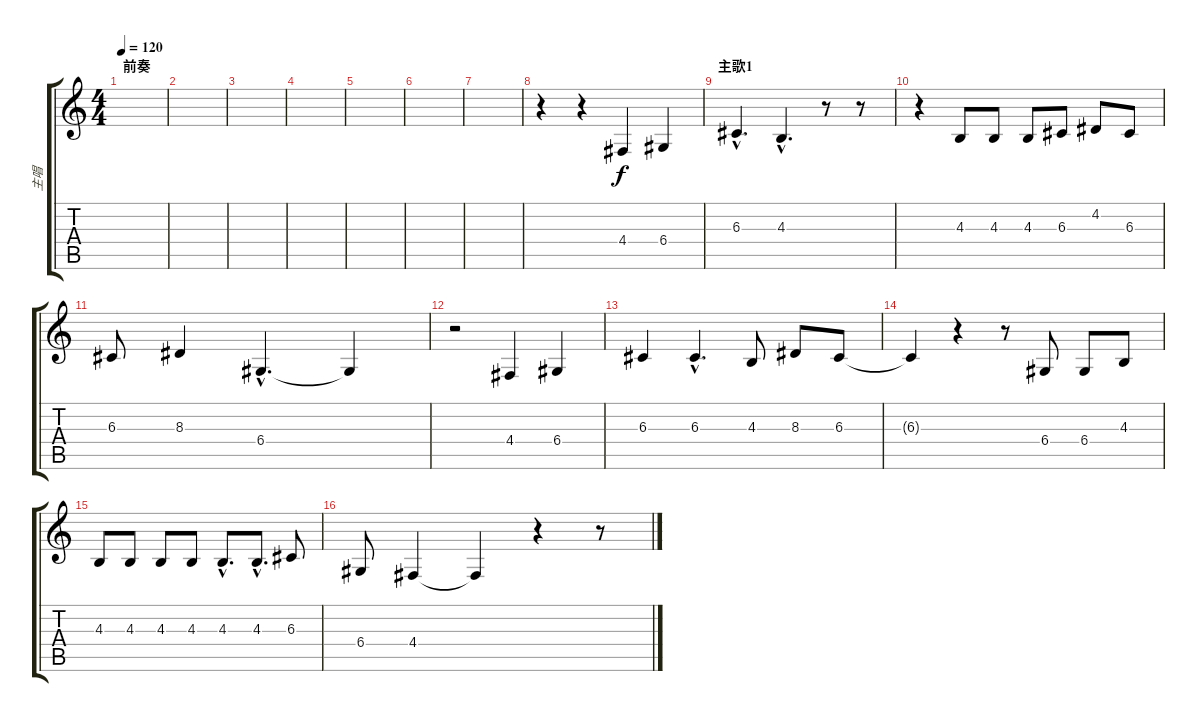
\track ("主唱" "主唱") {instrument synthvoice}
\staff {score tabs}
\tuning (E4 B3 G3 D3 A2 E2) {hide}
\ts (4 4)
\section ("" "前奏")
\tempo 120
\clef g2
\ks c
|
|
|
|
|
|
|
r.4 r.4 4.4.4 6.4.4 |
\section ("" "主歌1")
6.3{hac}.4{d} 4.3{hac}.4{d} r.8 r.8 |
r.4 4.3.8 4.3.8 4.3.8 6.3.8 4.2.8 6.3.8 |
6.3.8 8.3.4 6.4{hac}.4{d} 6.4{t}.4 |
r.2 4.4.4 6.4.4 |
6.3.4 6.3{hac}.4{d} 4.3.8 8.3.8 6.3.8 |
6.3{t}.4 r.4 r.8 6.4.8 6.4.8 4.3.8 |
4.3.8 4.3.8 4.3.8 4.3.8 4.3{hac}.8{d} 4.3{hac}.8{d} 6.3.8 |
6.4.8 4.4.4 4.4{t}.4 r.4 r.8
